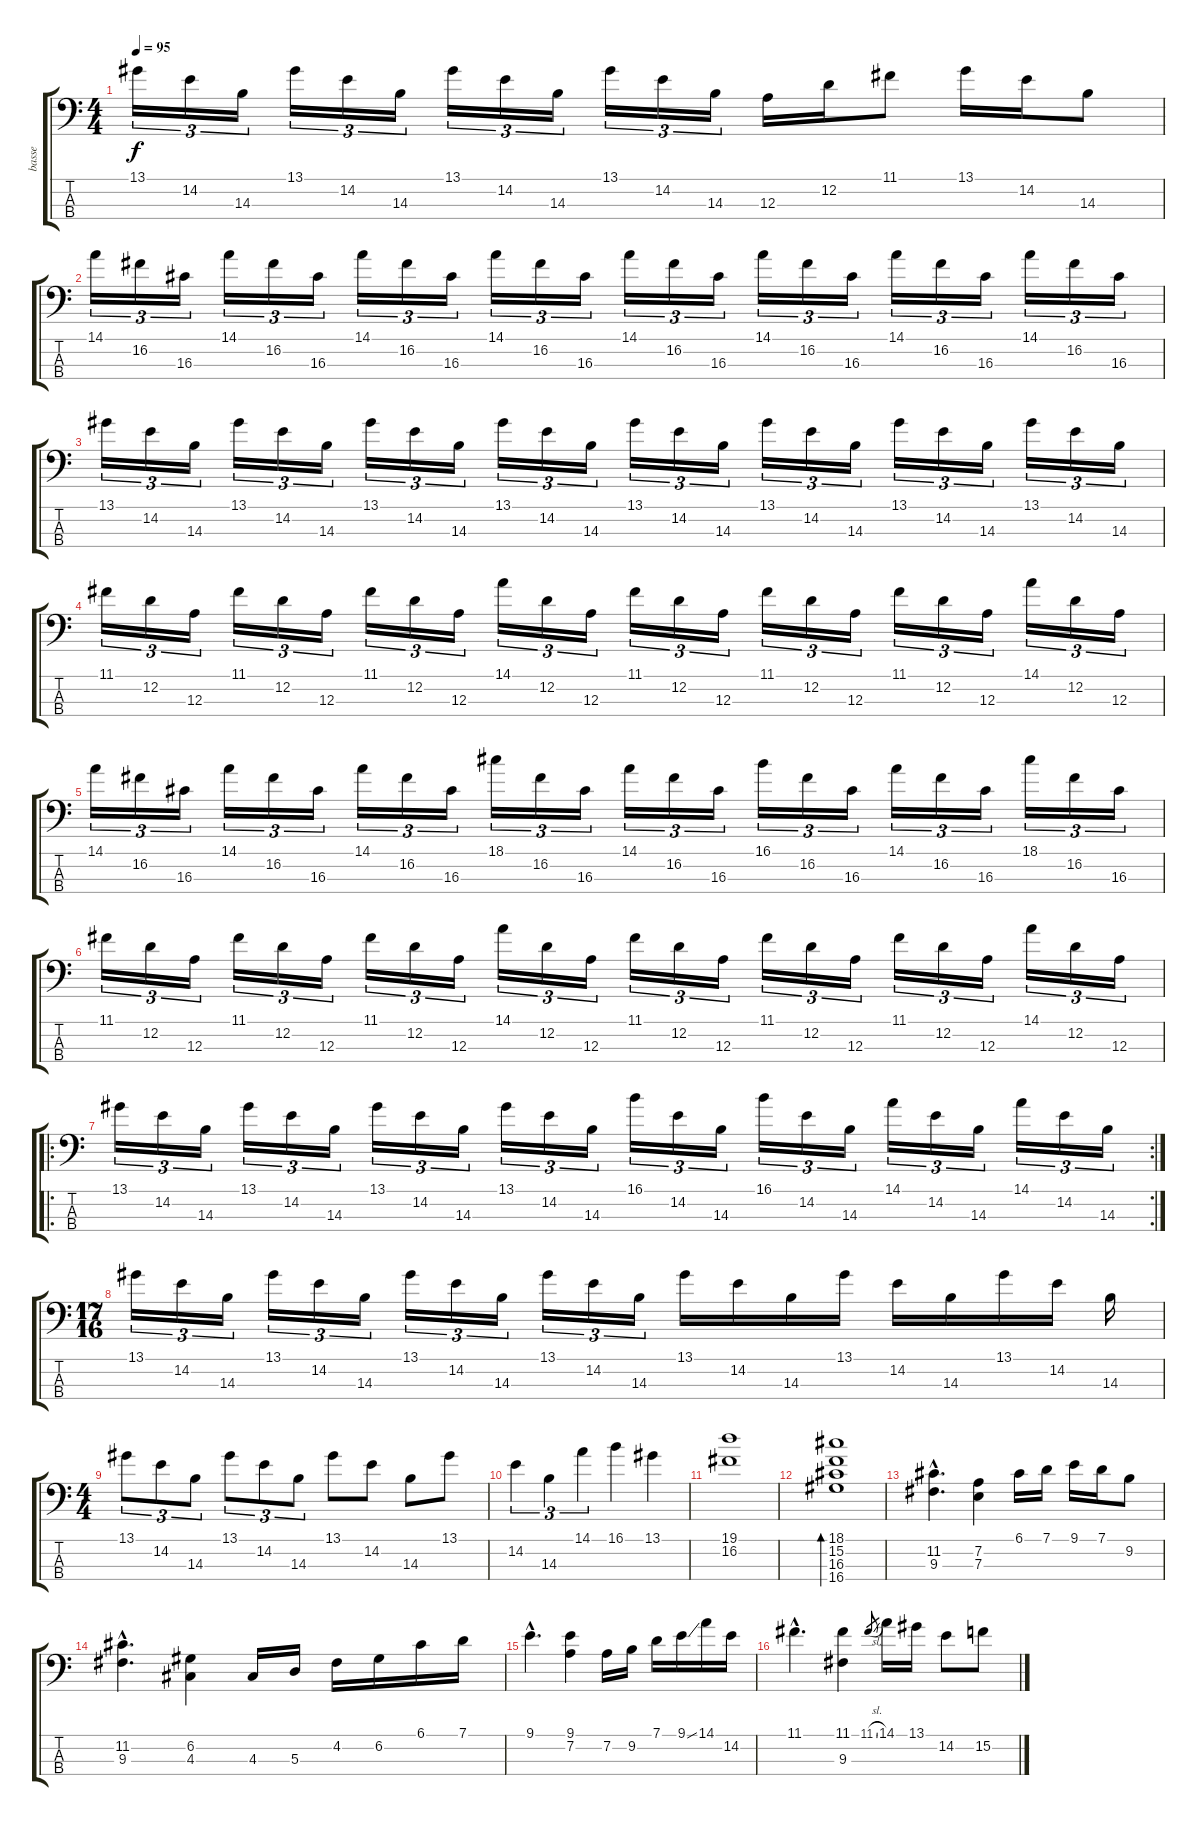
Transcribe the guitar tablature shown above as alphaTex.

\track ("basse " "basse ") {instrument electricbassfinger}
\staff {score tabs}
\tuning (G2 D2 A1 E1) {hide}
\ts (4 4)
\tempo 95
\clef f4
\ks c
13.1.16{tu (3 2) dy f} 14.2.16{tu (3 2)} 14.3.16{tu (3 2)} 13.1.16{tu (3 2)} 14.2.16{tu (3 2)} 14.3.16{tu (3 2)} 13.1.16{tu (3 2)} 14.2.16{tu (3 2)} 14.3.16{tu (3 2)} 13.1.16{tu (3 2)} 14.2.16{tu (3 2)} 14.3.16{tu (3 2)} 12.3.16 12.2.16 11.1.8 13.1.16 14.2.16 14.3.8 |
14.1.16{tu (3 2)} 16.2.16{tu (3 2)} 16.3.16{tu (3 2)} 14.1.16{tu (3 2)} 16.2.16{tu (3 2)} 16.3.16{tu (3 2)} 14.1.16{tu (3 2)} 16.2.16{tu (3 2)} 16.3.16{tu (3 2)} 14.1.16{tu (3 2)} 16.2.16{tu (3 2)} 16.3.16{tu (3 2)} 14.1.16{tu (3 2)} 16.2.16{tu (3 2)} 16.3.16{tu (3 2)} 14.1.16{tu (3 2)} 16.2.16{tu (3 2)} 16.3.16{tu (3 2)} 14.1.16{tu (3 2)} 16.2.16{tu (3 2)} 16.3.16{tu (3 2)} 14.1.16{tu (3 2)} 16.2.16{tu (3 2)} 16.3.16{tu (3 2)} |
13.1.16{tu (3 2)} 14.2.16{tu (3 2)} 14.3.16{tu (3 2)} 13.1.16{tu (3 2)} 14.2.16{tu (3 2)} 14.3.16{tu (3 2)} 13.1.16{tu (3 2)} 14.2.16{tu (3 2)} 14.3.16{tu (3 2)} 13.1.16{tu (3 2)} 14.2.16{tu (3 2)} 14.3.16{tu (3 2)} 13.1.16{tu (3 2)} 14.2.16{tu (3 2)} 14.3.16{tu (3 2)} 13.1.16{tu (3 2)} 14.2.16{tu (3 2)} 14.3.16{tu (3 2)} 13.1.16{tu (3 2)} 14.2.16{tu (3 2)} 14.3.16{tu (3 2)} 13.1.16{tu (3 2)} 14.2.16{tu (3 2)} 14.3.16{tu (3 2)} |
11.1.16{tu (3 2)} 12.2.16{tu (3 2)} 12.3.16{tu (3 2)} 11.1.16{tu (3 2)} 12.2.16{tu (3 2)} 12.3.16{tu (3 2)} 11.1.16{tu (3 2)} 12.2.16{tu (3 2)} 12.3.16{tu (3 2)} 14.1.16{tu (3 2)} 12.2.16{tu (3 2)} 12.3.16{tu (3 2)} 11.1.16{tu (3 2)} 12.2.16{tu (3 2)} 12.3.16{tu (3 2)} 11.1.16{tu (3 2)} 12.2.16{tu (3 2)} 12.3.16{tu (3 2)} 11.1.16{tu (3 2)} 12.2.16{tu (3 2)} 12.3.16{tu (3 2)} 14.1.16{tu (3 2)} 12.2.16{tu (3 2)} 12.3.16{tu (3 2)} |
14.1.16{tu (3 2)} 16.2.16{tu (3 2)} 16.3.16{tu (3 2)} 14.1.16{tu (3 2)} 16.2.16{tu (3 2)} 16.3.16{tu (3 2)} 14.1.16{tu (3 2)} 16.2.16{tu (3 2)} 16.3.16{tu (3 2)} 18.1.16{tu (3 2)} 16.2.16{tu (3 2)} 16.3.16{tu (3 2)} 14.1.16{tu (3 2)} 16.2.16{tu (3 2)} 16.3.16{tu (3 2)} 16.1.16{tu (3 2)} 16.2.16{tu (3 2)} 16.3.16{tu (3 2)} 14.1.16{tu (3 2)} 16.2.16{tu (3 2)} 16.3.16{tu (3 2)} 18.1.16{tu (3 2)} 16.2.16{tu (3 2)} 16.3.16{tu (3 2)} |
11.1.16{tu (3 2)} 12.2.16{tu (3 2)} 12.3.16{tu (3 2)} 11.1.16{tu (3 2)} 12.2.16{tu (3 2)} 12.3.16{tu (3 2)} 11.1.16{tu (3 2)} 12.2.16{tu (3 2)} 12.3.16{tu (3 2)} 14.1.16{tu (3 2)} 12.2.16{tu (3 2)} 12.3.16{tu (3 2)} 11.1.16{tu (3 2)} 12.2.16{tu (3 2)} 12.3.16{tu (3 2)} 11.1.16{tu (3 2)} 12.2.16{tu (3 2)} 12.3.16{tu (3 2)} 11.1.16{tu (3 2)} 12.2.16{tu (3 2)} 12.3.16{tu (3 2)} 14.1.16{tu (3 2)} 12.2.16{tu (3 2)} 12.3.16{tu (3 2)} |
\ro
\rc 2
13.1.16{tu (3 2)} 14.2.16{tu (3 2)} 14.3.16{tu (3 2)} 13.1.16{tu (3 2)} 14.2.16{tu (3 2)} 14.3.16{tu (3 2)} 13.1.16{tu (3 2)} 14.2.16{tu (3 2)} 14.3.16{tu (3 2)} 13.1.16{tu (3 2)} 14.2.16{tu (3 2)} 14.3.16{tu (3 2)} 16.1.16{tu (3 2)} 14.2.16{tu (3 2)} 14.3.16{tu (3 2)} 16.1.16{tu (3 2)} 14.2.16{tu (3 2)} 14.3.16{tu (3 2)} 14.1.16{tu (3 2)} 14.2.16{tu (3 2)} 14.3.16{tu (3 2)} 14.1.16{tu (3 2)} 14.2.16{tu (3 2)} 14.3.16{tu (3 2)} |
\ts (17 16)
13.1.16{tu (3 2)} 14.2.16{tu (3 2)} 14.3.16{tu (3 2)} 13.1.16{tu (3 2)} 14.2.16{tu (3 2)} 14.3.16{tu (3 2)} 13.1.16{tu (3 2)} 14.2.16{tu (3 2)} 14.3.16{tu (3 2)} 13.1.16{tu (3 2)} 14.2.16{tu (3 2)} 14.3.16{tu (3 2)} 13.1.16 14.2.16 14.3.16 13.1.16 14.2.16 14.3.16 13.1.16 14.2.16 14.3.16 |
\ts (4 4)
13.1.8{tu (3 2)} 14.2.8{tu (3 2)} 14.3.8{tu (3 2)} 13.1.8{tu (3 2)} 14.2.8{tu (3 2)} 14.3.8{tu (3 2)} 13.1.8 14.2.8 14.3.8 13.1.8 |
14.2.4{tu (3 2)} 14.3.4{tu (3 2)} 14.1.4{tu (3 2)} 16.1.4 13.1.4 |
(19.1 16.2).1 |
(18.1 15.2 16.3 16.4).1{bd 480} |
(11.2{hac} 9.3{hac}).4{d} (7.2 7.3).4 6.1.16 7.1.16 9.1.16 7.1.16 9.2.8 |
(11.2{hac} 9.3{hac}).4{d} (6.2 4.3).4 4.3.16 5.3.16 4.2.16 6.2.16 6.1.16 7.1.16 |
9.1{hac}.4{d} (9.1 7.2).4 7.2.16 9.2.16 7.1.16 9.1{ss}.16 14.1.16 14.2.16 |
11.1{hac}.4{d} (11.1 9.3).4 11.1{sl}.8{gr} 14.1.16 13.1.16 14.2.8 15.2.8
